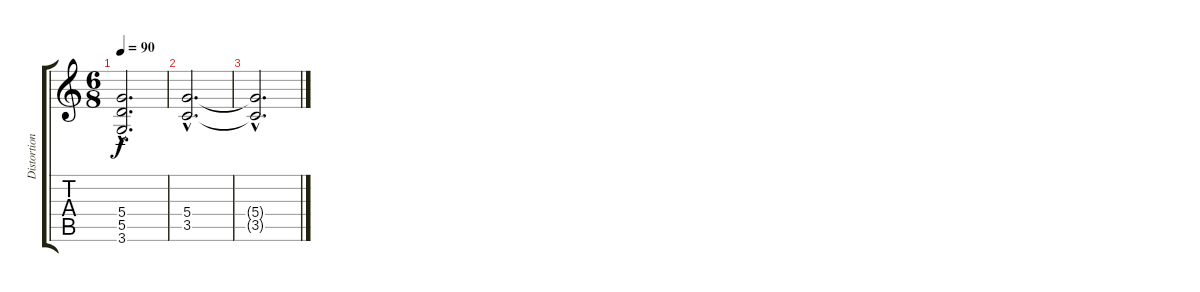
\track ("Distortion Guitar" "Distortion") {instrument distortionguitar}
\staff {score tabs}
\tuning (E4 B3 G3 D3 A2 E2) {hide}
\ts (6 8)
\tempo 90
\clef g2
\ks c
(5.4{hac} 5.5{hac} 3.6{hac}).2{d dy f} |
(5.4{hac} 3.5{hac}).2{d} |
(5.4{hac t} 3.5{hac t}).2{d}
